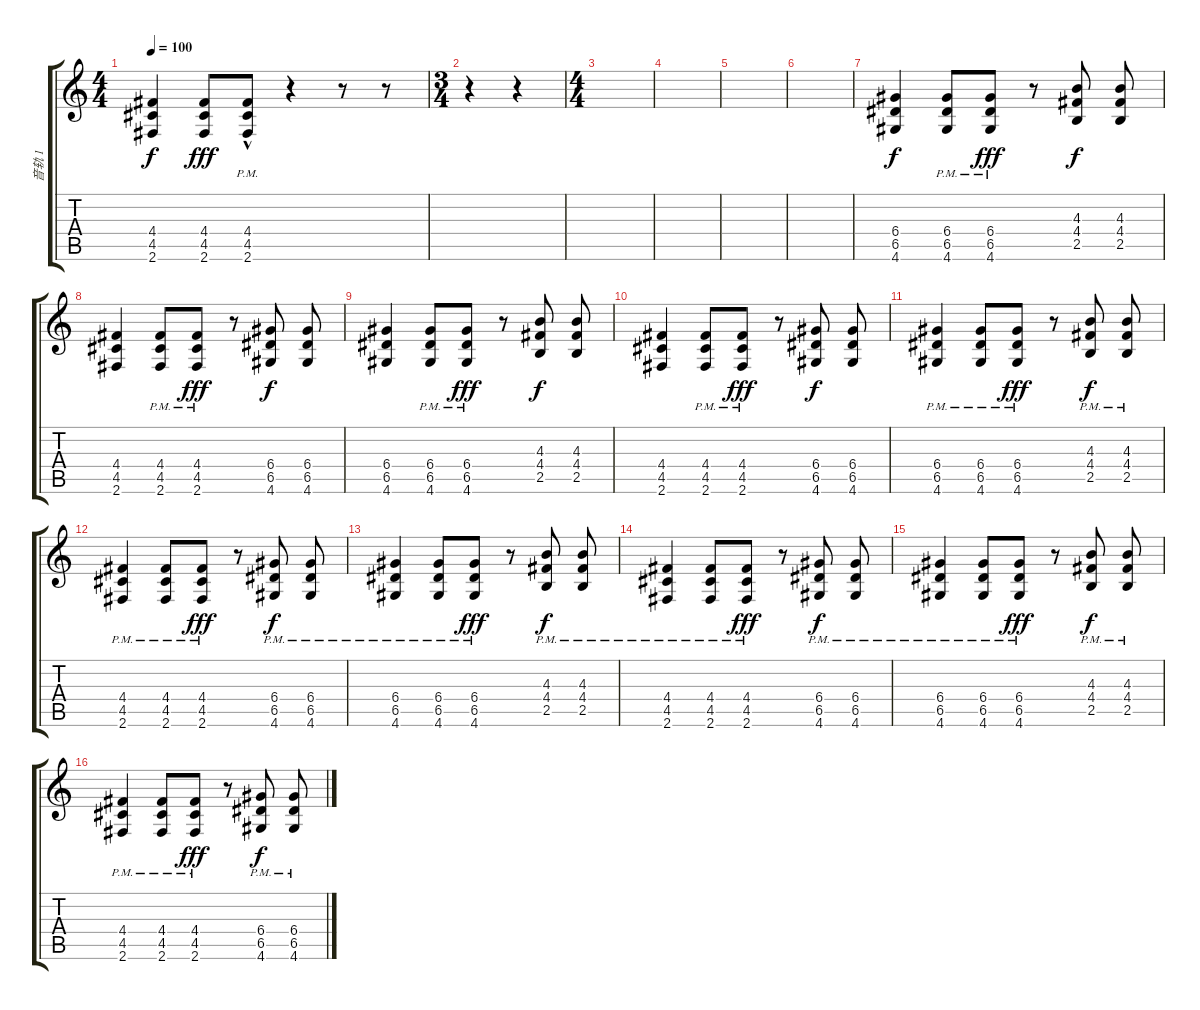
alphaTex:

\track ("音轨 1" "音轨 1") {instrument electricguitarjazz}
\staff {score tabs}
\tuning (E4 B3 G3 D3 A2 E2) {hide}
\ts (4 4)
\tempo 100
\clef g2
\ks c
(4.4 4.5 2.6).4{dy f} (4.4 4.5 2.6).8{dy fff} (4.4{hac pm} 4.5{pm} 2.6{pm}).8 r.4 r.8 r.8 |
\ts (3 4)
r.4 r.4 |
\ts (4 4)
|
|
|
|
(6.4 6.5 4.6).4{dy f instrument electricguitarjazz} (6.4{pm} 6.5{pm} 4.6{pm}).8 (6.4{pm} 6.5{pm} 4.6{pm}).8{dy fff} r.8 (4.3 4.4 2.5).8{dy f} (4.3 4.4 2.5).8 |
(4.4 4.5 2.6).4 (4.4{pm} 4.5{pm} 2.6{pm}).8 (4.4{pm} 4.5{pm} 2.6{pm}).8{dy fff} r.8 (6.4 6.5 4.6).8{dy f} (6.4 6.5 4.6).8 |
(6.4 6.5 4.6).4 (6.4{pm} 6.5{pm} 4.6{pm}).8 (6.4{pm} 6.5{pm} 4.6{pm}).8{dy fff} r.8 (4.3 4.4 2.5).8{dy f} (4.3 4.4 2.5).8 |
(4.4 4.5 2.6).4 (4.4{pm} 4.5{pm} 2.6{pm}).8 (4.4{pm} 4.5{pm} 2.6{pm}).8{dy fff} r.8 (6.4 6.5 4.6).8{dy f} (6.4 6.5 4.6).8 |
(6.4{pm} 6.5{pm} 4.6{pm}).4{instrument acousticguitarsteel} (6.4{pm} 6.5{pm} 4.6{pm}).8 (6.4{pm} 6.5{pm} 4.6{pm}).8{dy fff} r.8 (4.3{pm} 4.4{pm} 2.5{pm}).8{dy f} (4.3{pm} 4.4{pm} 2.5{pm}).8 |
(4.4{pm} 4.5{pm} 2.6{pm}).4 (4.4{pm} 4.5{pm} 2.6{pm}).8 (4.4{pm} 4.5{pm} 2.6{pm}).8{dy fff} r.8 (6.4{pm} 6.5{pm} 4.6{pm}).8{dy f} (6.4{pm} 6.5{pm} 4.6{pm}).8 |
(6.4{pm} 6.5{pm} 4.6{pm}).4 (6.4{pm} 6.5{pm} 4.6{pm}).8 (6.4{pm} 6.5{pm} 4.6{pm}).8{dy fff} r.8 (4.3{pm} 4.4{pm} 2.5{pm}).8{dy f} (4.3{pm} 4.4{pm} 2.5{pm}).8 |
(4.4{pm} 4.5{pm} 2.6{pm}).4 (4.4{pm} 4.5{pm} 2.6{pm}).8 (4.4{pm} 4.5{pm} 2.6{pm}).8{dy fff} r.8 (6.4{pm} 6.5{pm} 4.6{pm}).8{dy f} (6.4{pm} 6.5{pm} 4.6{pm}).8 |
(6.4{pm} 6.5{pm} 4.6{pm}).4 (6.4{pm} 6.5{pm} 4.6{pm}).8 (6.4{pm} 6.5{pm} 4.6{pm}).8{dy fff} r.8 (4.3{pm} 4.4{pm} 2.5{pm}).8{dy f} (4.3{pm} 4.4{pm} 2.5{pm}).8 |
(4.4{pm} 4.5{pm} 2.6{pm}).4 (4.4{pm} 4.5{pm} 2.6{pm}).8 (4.4{pm} 4.5{pm} 2.6{pm}).8{dy fff} r.8 (6.4{pm} 6.5{pm} 4.6{pm}).8{dy f} (6.4{pm} 6.5{pm} 4.6{pm}).8
